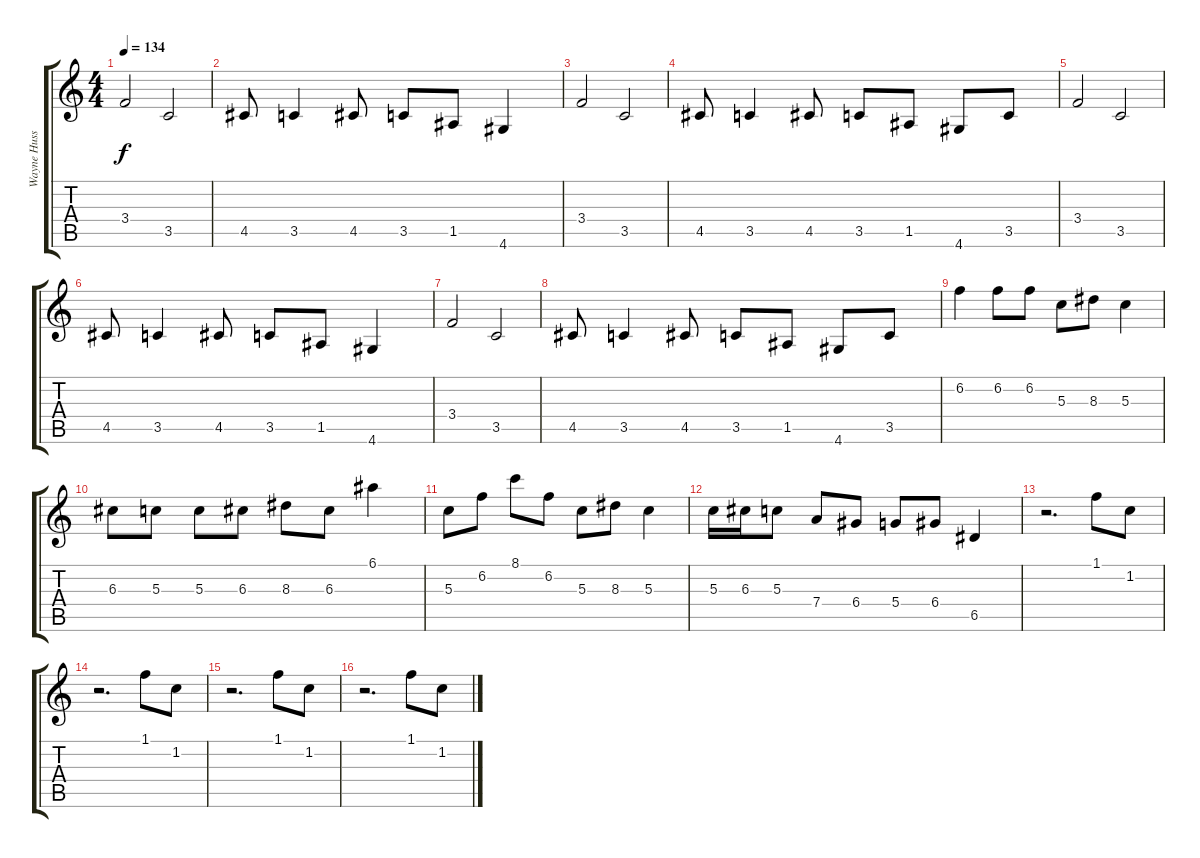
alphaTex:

\track ("Wayne Hussey" "Wayne Huss") {instrument acousticguitarsteel}
\staff {score tabs}
\tuning (E4 B3 G3 D3 A2 E2) {hide}
\ts (4 4)
\tempo 134
\clef g2
\ks c
3.4.2{dy f} 3.5.2 |
4.5.8 3.5.4 4.5.8 3.5.8 1.5.8 4.6.4 |
3.4.2 3.5.2 |
4.5.8 3.5.4 4.5.8 3.5.8 1.5.8 4.6.8 3.5.8 |
3.4.2 3.5.2 |
4.5.8 3.5.4 4.5.8 3.5.8 1.5.8 4.6.4 |
3.4.2 3.5.2 |
4.5.8 3.5.4 4.5.8 3.5.8 1.5.8 4.6.8 3.5.8 |
6.2.4 6.2.8 6.2.8 5.3.8 8.3.8 5.3.4 |
6.3.8 5.3.8 5.3.8 6.3.8 8.3.8 6.3.8 6.1.4 |
5.3.8 6.2.8 8.1.8 6.2.8 5.3.8 8.3.8 5.3.4 |
5.3.16 6.3.16 5.3.8 7.4.8 6.4.8 5.4.8 6.4.8 6.5.4 |
r.2{d} 1.1.8 1.2.8 |
r.2{d} 1.1.8 1.2.8 |
r.2{d} 1.1.8 1.2.8 |
r.2{d} 1.1.8 1.2.8
